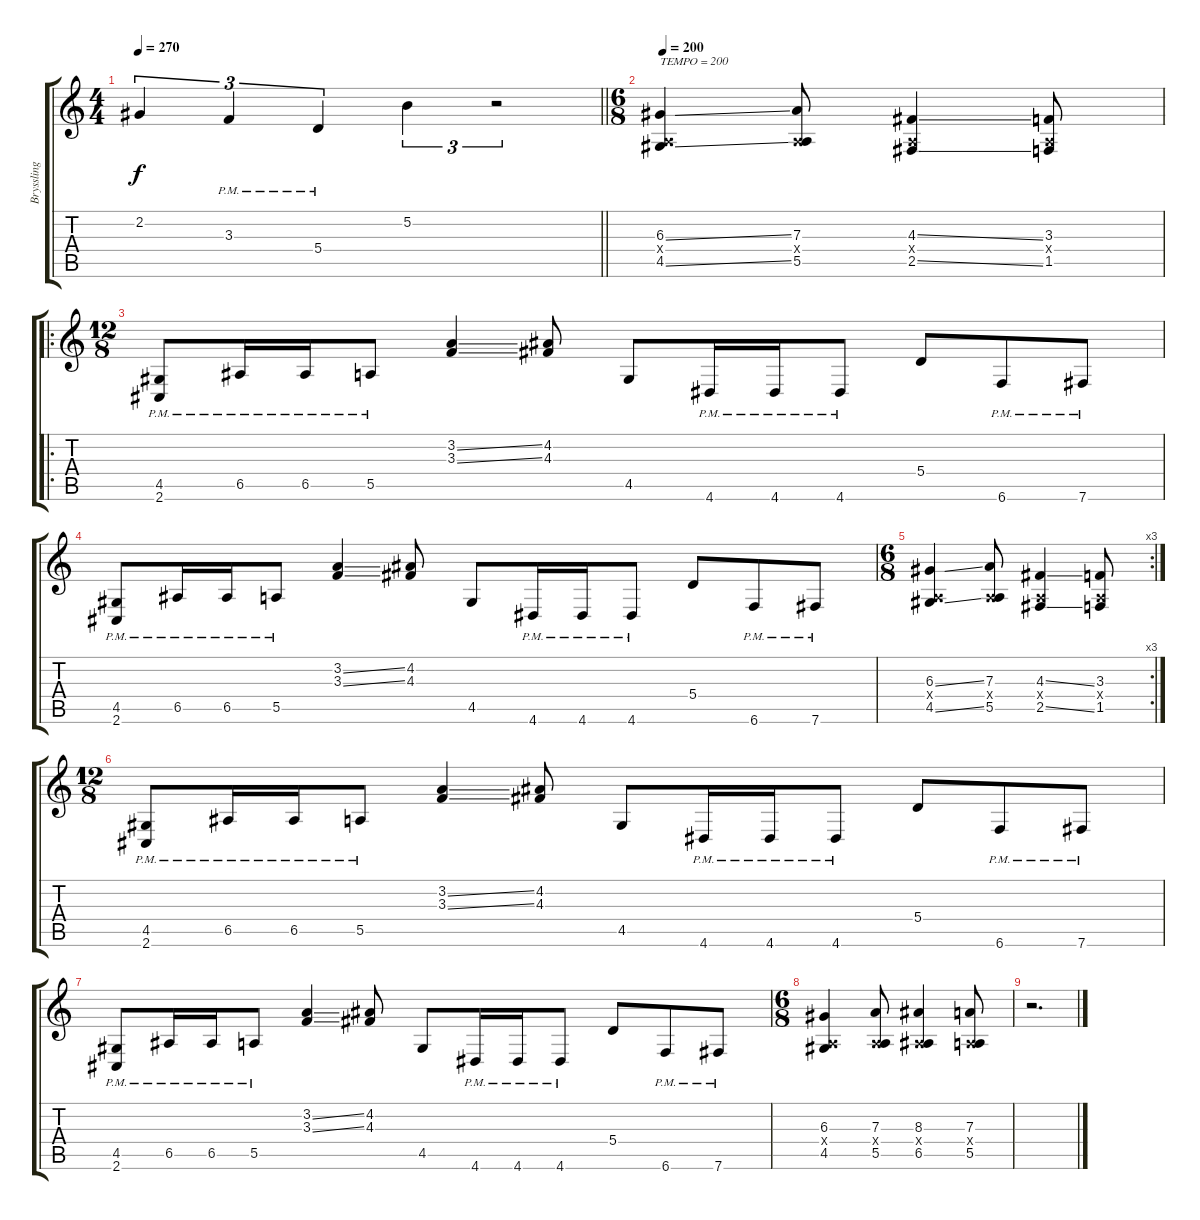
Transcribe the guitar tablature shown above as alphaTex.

\track ("Bryssling" "Bryssling") {instrument distortionguitar}
\staff {score tabs}
\tuning (B3 Gb3 D3 A2 E2 B1) {hide}
\ts (4 4)
\tempo 270
\clef g2
\barLineRight lightlight
\ks c
2.2.4{tu (3 2) dy f} 3.3{pm}.4{tu (3 2)} 5.4{pm}.4{tu (3 2)} 5.2.4{tu (3 2)} r.2{tu (3 2)} |
\ts (6 8)
\tempo 200
(6.3{ss} 0.4{x} 4.5{ss}).4{txt "TEMPO = 200"} (7.3 0.4{x} 5.5).8 (4.3{ss} 0.4{x} 2.5{ss}).4 (3.3 0.4{x} 1.5).8 |
\ro
\ts (12 8)
(4.5{pm} 2.6{pm}).8 6.5{pm}.16 6.5{pm}.16 5.5{pm}.8 (3.2{ss} 3.3{ss}).4 (4.2 4.3).8 4.5.8 4.6{pm}.16 4.6{pm}.16 4.6{pm}.8 5.4.8 6.6{pm}.8 7.6{pm}.8 |
(4.5{pm} 2.6{pm}).8 6.5{pm}.16 6.5{pm}.16 5.5{pm}.8 (3.2{ss} 3.3{ss}).4 (4.2 4.3).8 4.5.8 4.6{pm}.16 4.6{pm}.16 4.6{pm}.8 5.4.8 6.6{pm}.8 7.6{pm}.8 |
\rc 3
\ts (6 8)
(6.3{ss} 0.4{x} 4.5{ss}).4 (7.3 0.4{x} 5.5).8 (4.3{ss} 0.4{x} 2.5{ss}).4 (3.3 0.4{x} 1.5).8 |
\ts (12 8)
(4.5{pm} 2.6{pm}).8 6.5{pm}.16 6.5{pm}.16 5.5{pm}.8 (3.2{ss} 3.3{ss}).4 (4.2 4.3).8 4.5.8 4.6{pm}.16 4.6{pm}.16 4.6{pm}.8 5.4.8 6.6{pm}.8 7.6{pm}.8 |
(4.5{pm} 2.6{pm}).8 6.5{pm}.16 6.5{pm}.16 5.5{pm}.8 (3.2{ss} 3.3{ss}).4 (4.2 4.3).8 4.5.8 4.6{pm}.16 4.6{pm}.16 4.6{pm}.8 5.4.8 6.6{pm}.8 7.6{pm}.8 |
\ts (6 8)
(6.3 0.4{x} 4.5).4 (7.3 0.4{x} 5.5).8 (8.3 0.4{x} 6.5).4 (7.3 0.4{x} 5.5).8 |
r.2{d}
